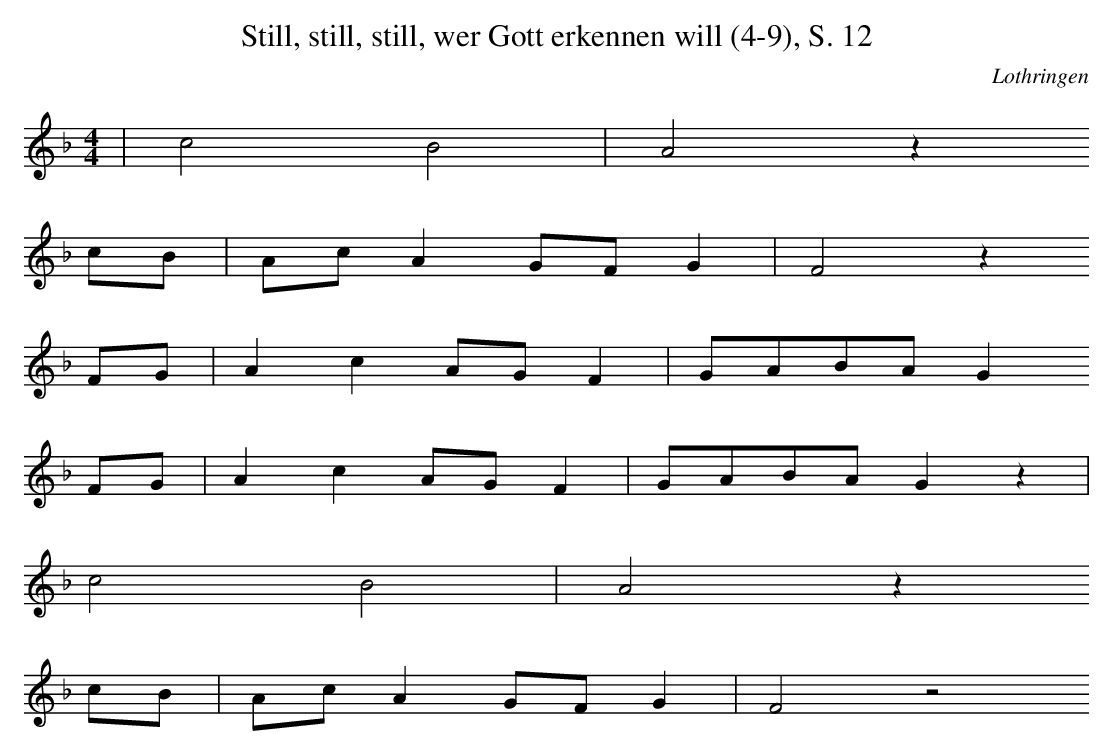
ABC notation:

X:1
T: Still, still, still, wer Gott erkennen will (4-9), S. 12
O: Lothringen
M: 4/4
L: 1/8
K: F
 | c4B4 | A4z2
cB | AcA2GFG2 | F4z2
FG | A2c2AGF2 | GABAG2
FG | A2c2AGF2 | GABAG2z2 |
c4B4 | A4z2
cB | AcA2GFG2 | F4z4
